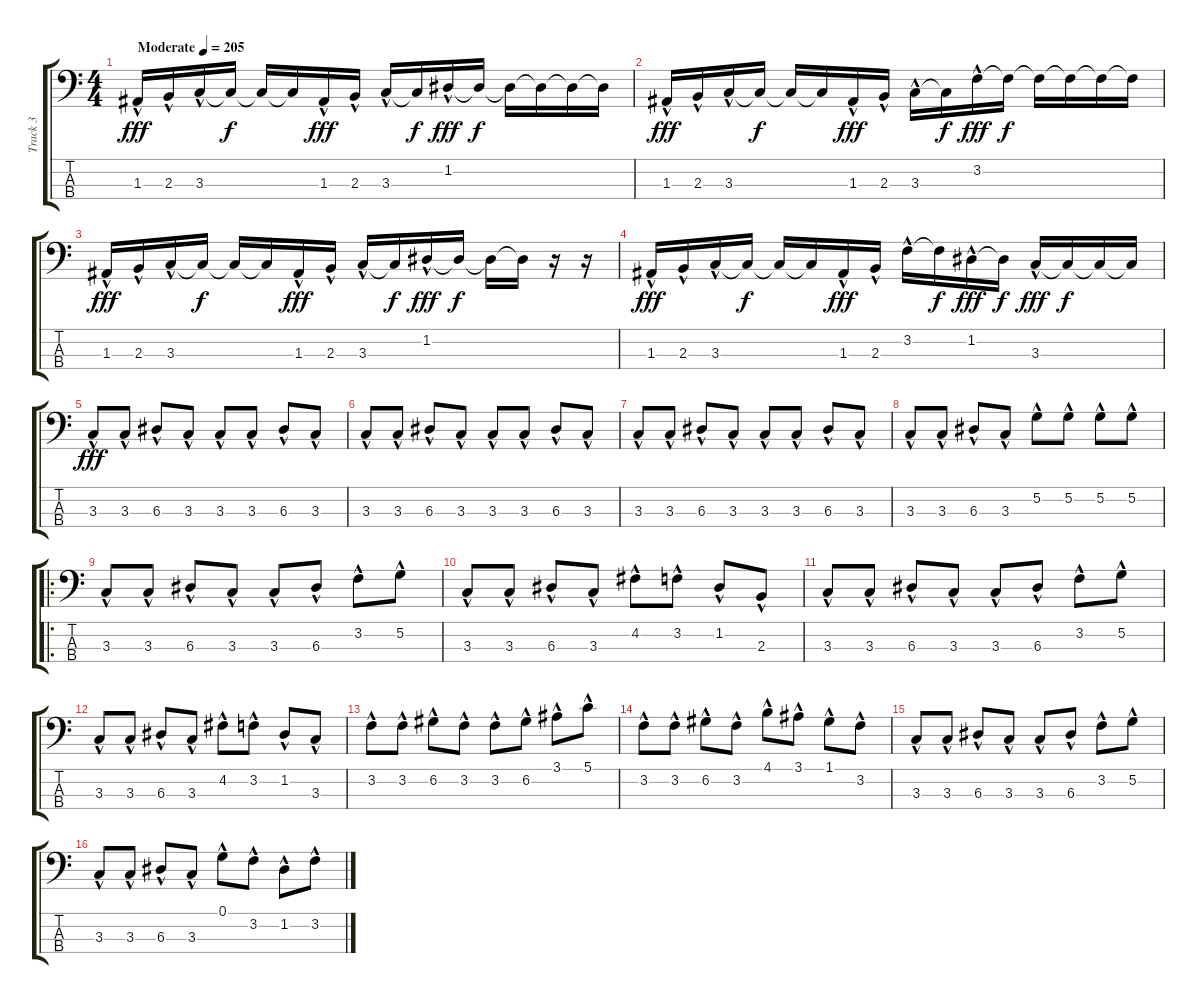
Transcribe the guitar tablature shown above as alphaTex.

\track ("Track 3" "Track 3") {instrument slapbass1}
\staff {score tabs}
\tuning (G2 D2 A1 E1) {hide}
\ts (4 4)
\tempo (205 "Moderate")
\clef f4
\ks c
1.3{hac}.16{dy fff instrument slapbass1} 2.3{hac}.16 3.3{hac}.16 3.3{t}.16{dy f} 3.3{t}.16 3.3{t}.16 1.3{hac}.16{dy fff} 2.3{hac}.16 3.3{hac}.16 3.3{t}.16{dy f} 1.2{hac}.16{dy fff} 1.2{t}.16{dy f} 1.2{t}.16 1.2{t}.16 1.2{t}.16 1.2{t}.16 |
1.3{hac}.16{dy fff} 2.3{hac}.16 3.3{hac}.16 3.3{t}.16{dy f} 3.3{t}.16 3.3{t}.16 1.3{hac}.16{dy fff} 2.3{hac}.16 3.3{hac}.16 3.3{t}.16{dy f} 3.2{hac}.16{dy fff} 3.2{t}.16{dy f} 3.2{t}.16 3.2{t}.16 3.2{t}.16 3.2{t}.16 |
1.3{hac}.16{dy fff} 2.3{hac}.16 3.3{hac}.16 3.3{t}.16{dy f} 3.3{t}.16 3.3{t}.16 1.3{hac}.16{dy fff} 2.3{hac}.16 3.3{hac}.16 3.3{t}.16{dy f} 1.2{hac}.16{dy fff} 1.2{t}.16{dy f} 1.2{t}.16 1.2{t}.16 r.16 r.16 |
1.3{hac}.16{dy fff} 2.3{hac}.16 3.3{hac}.16 3.3{t}.16{dy f} 3.3{t}.16 3.3{t}.16 1.3{hac}.16{dy fff} 2.3{hac}.16 3.2{hac}.16 3.2{t}.16{dy f} 1.2{hac}.16{dy fff} 1.2{t}.16{dy f} 3.3{hac}.16{dy fff} 3.3{t}.16{dy f} 3.3{t}.16 3.3{t}.16 |
3.3{hac}.8{dy fff} 3.3{hac}.8 6.3{hac}.8 3.3{hac}.8 3.3{hac}.8 3.3{hac}.8 6.3{hac}.8 3.3{hac}.8 |
3.3{hac}.8 3.3{hac}.8 6.3{hac}.8 3.3{hac}.8 3.3{hac}.8 3.3{hac}.8 6.3{hac}.8 3.3{hac}.8 |
3.3{hac}.8 3.3{hac}.8 6.3{hac}.8 3.3{hac}.8 3.3{hac}.8 3.3{hac}.8 6.3{hac}.8 3.3{hac}.8 |
3.3{hac}.8 3.3{hac}.8 6.3{hac}.8 3.3{hac}.8 5.2{hac}.8 5.2{hac}.8 5.2{hac}.8 5.2{hac}.8 |
\ro
3.3{hac}.8 3.3{hac}.8 6.3{hac}.8 3.3{hac}.8 3.3{hac}.8 6.3{hac}.8 3.2{hac}.8 5.2{hac}.8 |
3.3{hac}.8 3.3{hac}.8 6.3{hac}.8 3.3{hac}.8 4.2{hac}.8 3.2{hac}.8 1.2{hac}.8 2.3{hac}.8 |
3.3{hac}.8 3.3{hac}.8 6.3{hac}.8 3.3{hac}.8 3.3{hac}.8 6.3{hac}.8 3.2{hac}.8 5.2{hac}.8 |
3.3{hac}.8 3.3{hac}.8 6.3{hac}.8 3.3{hac}.8 4.2{hac}.8 3.2{hac}.8 1.2{hac}.8 3.3{hac}.8 |
3.2{hac}.8 3.2{hac}.8 6.2{hac}.8 3.2{hac}.8 3.2{hac}.8 6.2{hac}.8 3.1{hac}.8 5.1{hac}.8 |
3.2{hac}.8 3.2{hac}.8 6.2{hac}.8 3.2{hac}.8 4.1{hac}.8 3.1{hac}.8 1.1{hac}.8 3.2{hac}.8 |
3.3{hac}.8 3.3{hac}.8 6.3{hac}.8 3.3{hac}.8 3.3{hac}.8 6.3{hac}.8 3.2{hac}.8 5.2{hac}.8 |
3.3{hac}.8 3.3{hac}.8 6.3{hac}.8 3.3{hac}.8 0.1{hac}.8 3.2{hac}.8 1.2{hac}.8 3.2{hac}.8
